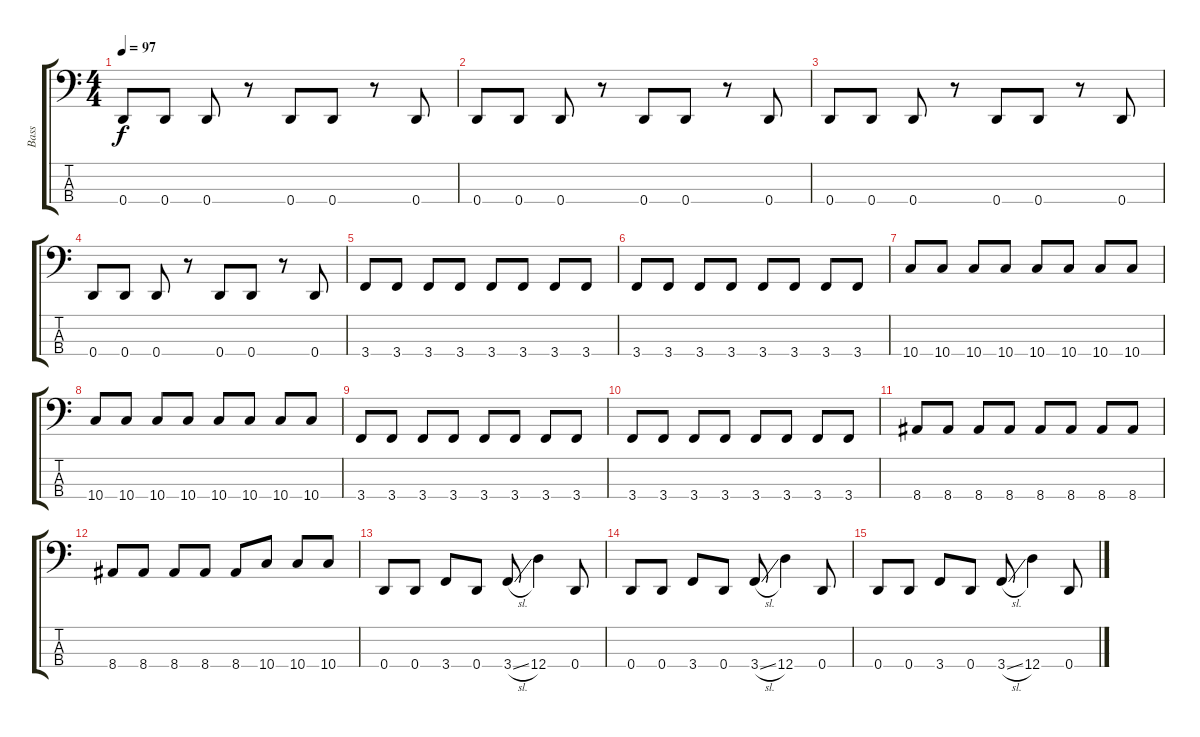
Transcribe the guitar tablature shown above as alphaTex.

\track ("Bass" "Bass") {instrument electricbassfinger}
\staff {score tabs}
\tuning (G2 D2 A1 D1) {hide}
\ts (4 4)
\tempo 97
\clef f4
\ks c
0.4.8{dy f} 0.4.8 0.4.8 r.8 0.4.8 0.4.8 r.8 0.4.8 |
0.4.8 0.4.8 0.4.8 r.8 0.4.8 0.4.8 r.8 0.4.8 |
0.4.8 0.4.8 0.4.8 r.8 0.4.8 0.4.8 r.8 0.4.8 |
0.4.8 0.4.8 0.4.8 r.8 0.4.8 0.4.8 r.8 0.4.8 |
3.4.8 3.4.8 3.4.8 3.4.8 3.4.8 3.4.8 3.4.8 3.4.8 |
3.4.8 3.4.8 3.4.8 3.4.8 3.4.8 3.4.8 3.4.8 3.4.8 |
10.4.8 10.4.8 10.4.8 10.4.8 10.4.8 10.4.8 10.4.8 10.4.8 |
10.4.8 10.4.8 10.4.8 10.4.8 10.4.8 10.4.8 10.4.8 10.4.8 |
3.4.8 3.4.8 3.4.8 3.4.8 3.4.8 3.4.8 3.4.8 3.4.8 |
3.4.8 3.4.8 3.4.8 3.4.8 3.4.8 3.4.8 3.4.8 3.4.8 |
8.4.8 8.4.8 8.4.8 8.4.8 8.4.8 8.4.8 8.4.8 8.4.8 |
8.4.8 8.4.8 8.4.8 8.4.8 8.4.8 10.4.8 10.4.8 10.4.8 |
0.4.8 0.4.8 3.4.8 0.4.8 3.4{sl}.8 12.4.4 0.4.8 |
0.4.8 0.4.8 3.4.8 0.4.8 3.4{sl}.8 12.4.4 0.4.8 |
0.4.8 0.4.8 3.4.8 0.4.8 3.4{sl}.8 12.4.4 0.4.8
